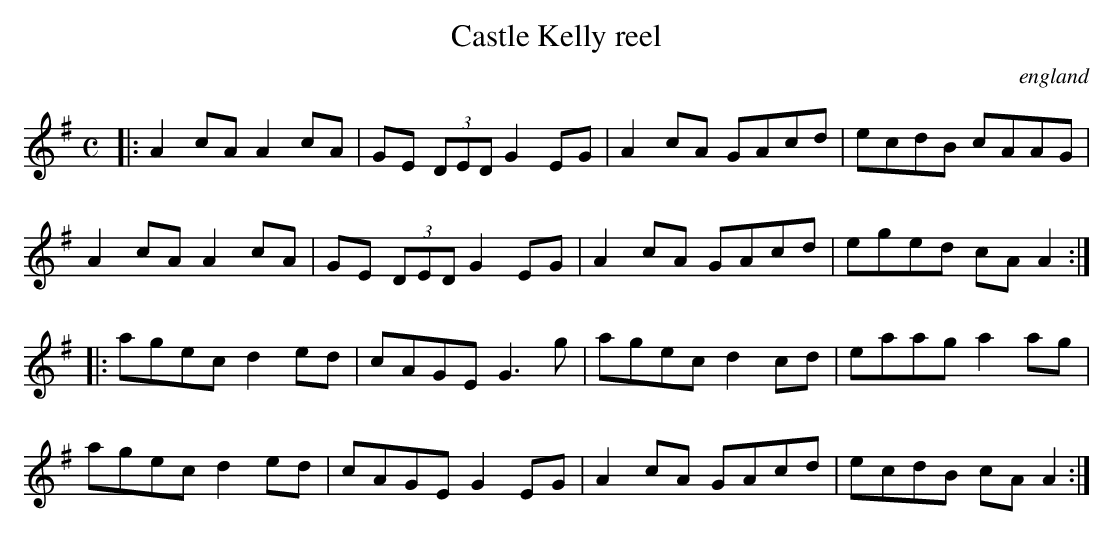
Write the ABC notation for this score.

X:1
T:Castle Kelly reel
O:england
M:C
L:1/8
K:Adorian
|: A2 cA A2 cA| GE (3DED G2 EG| A2 cA GAcd| ecdB cAAG|
A2 cA A2 cA| GE (3DED G2 EG| A2 cA GAcd|eged cA A2 :|
|: agec d2 ed| cAGE G3 g| agec d2 cd| eaag a2 ag|
agec d2 ed| cAGE G2 EG| A2 cA GAcd| ecdB cA A2 :|
